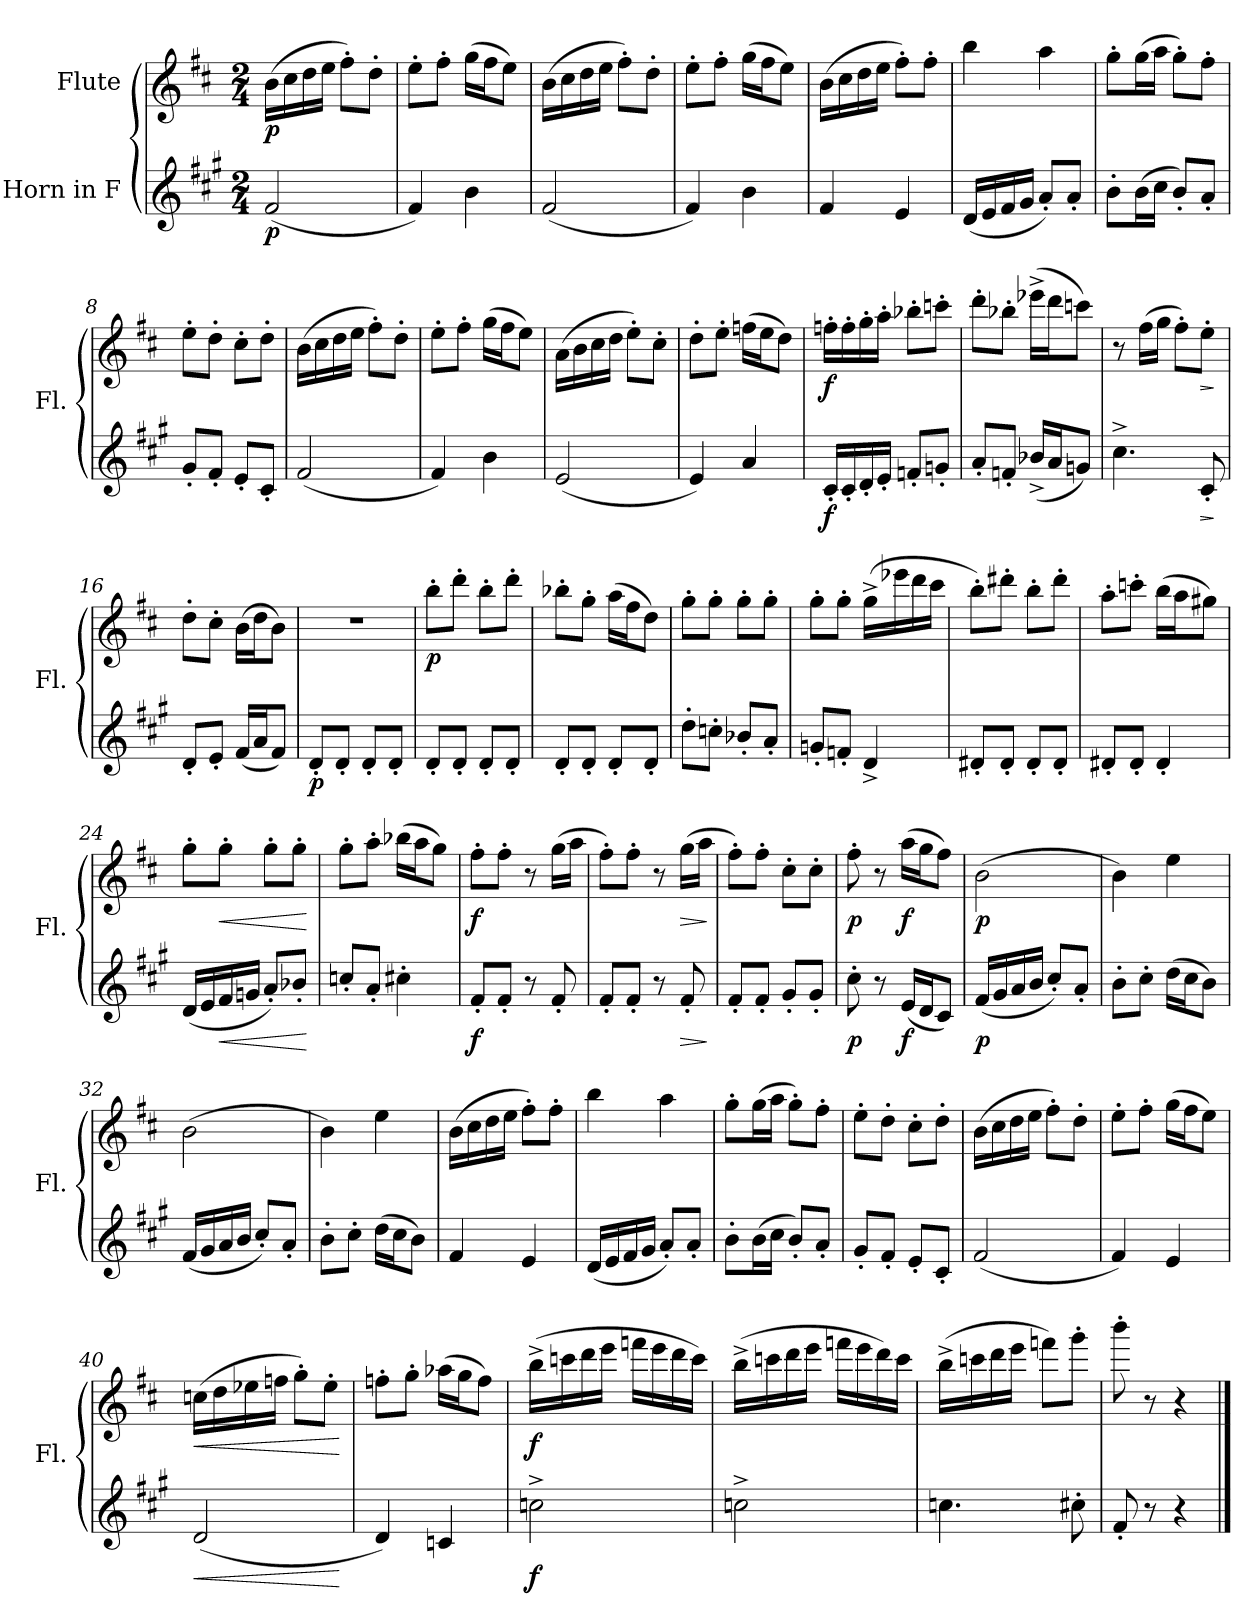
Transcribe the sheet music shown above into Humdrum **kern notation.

**kern	**dynam	**kern	**dynam
*part2	*part2	*part1	*part1
*staff2	*staff2	*staff1	*staff1
*I"Horn in F	*	*I"Flute	*
*	*	*I'Fl.	*
*clefG2	*	*clefG2	*
*ITrd4c7	*	*	*
*k[f#c#]	*	*k[f#c#]	*
*M2/4	*	*M2/4	*
*MM88	*	*MM88	*
=1	=1	=1	=1
!	!LO:DY:b	!	!LO:DY:b
(2B/	p	(16b\LL	p
.	.	16cc#\	.
.	.	16dd\	.
.	.	16ee\JJ	.
.	.	8ff#'\L)	.
.	.	8dd'\J	.
=2	=2	=2	=2
4B/)	.	8ee'\L	.
.	.	8ff#'\J	.
4e\	.	(16gg\LL	.
.	.	16ff#\J	.
.	.	8ee\J)	.
=3	=3	=3	=3
(2B/	.	(16b\LL	.
.	.	16cc#\	.
.	.	16dd\	.
.	.	16ee\JJ	.
.	.	8ff#'\L)	.
.	.	8dd'\J	.
=4	=4	=4	=4
4B/)	.	8ee'\L	.
.	.	8ff#'\J	.
4e\	.	(16gg\LL	.
.	.	16ff#\J	.
.	.	8ee\J)	.
=5	=5	=5	=5
4B/	.	(16b\LL	.
.	.	16cc#\	.
.	.	16dd\	.
.	.	16ee\JJ	.
4A/	.	8ff#'\L)	.
.	.	8ff#'\J	.
=6	=6	=6	=6
(16G/LL	.	4bb\	.
16A/	.	.	.
16B/	.	.	.
16c#/JJ	.	.	.
8d'/L)	.	4aa\	.
8d'/J	.	.	.
!!LO:LB:g=z
=7	=7	=7	=7
8e'\L	.	8gg'\L	.
(16e\L	.	(16gg\L	.
16f#\JJ	.	16aa\JJ	.
8e'/L)	.	8gg'\L)	.
8d'/J	.	8ff#'\J	.
=8	=8	=8	=8
8c#'/L	.	8ee'\L	.
8B'/J	.	8dd'\J	.
8A'/L	.	8cc#'\L	.
8F#'/J	.	8dd'\J	.
=9	=9	=9	=9
(2B/	.	(16b\LL	.
.	.	16cc#\	.
.	.	16dd\	.
.	.	16ee\JJ	.
.	.	8ff#'\L)	.
.	.	8dd'\J	.
=10	=10	=10	=10
4B/)	.	8ee'\L	.
.	.	8ff#'\J	.
4e\	.	(16gg\LL	.
.	.	16ff#\J	.
.	.	8ee\J)	.
=11	=11	=11	=11
(2A/	.	(16a\LL	.
.	.	16b\	.
.	.	16cc#\	.
.	.	16dd\JJ	.
.	.	8ee'\L)	.
.	.	8cc#'\J	.
=12	=12	=12	=12
4A/)	.	8dd'\L	.
.	.	8ee'\J	.
4d/	.	(16ffn\LL	.
.	.	16ee\J	.
.	.	8dd\J)	.
!!LO:LB:g=z
=13	=13	=13	=13
!	!LO:DY:b	!	!LO:DY:b
16F#'/LL	f	16ffn'\LL	f
16F#'/	.	16ff'\	.
16G'/	.	16gg'\	.
16A'/JJ	.	16aa'\JJ	.
8B-X'/L	.	8bb-X'\L	.
8cn'/J	.	8cccn'\J	.
=14	=14	=14	=14
8d'/L	.	8ddd'\L	.
8B-X'/J	.	8bb-X'\J	.
(16e-X^/LL	.	(16eee-X^\LL	.
16d/J	.	16ddd\J	.
8cn/J)	.	8cccn\J)	.
=15	=15	=15	=15
4.f#^\	.	8r	.
.	.	(16ff#\LL	.
.	.	16gg\JJ	.
.	.	8ff#'\L)	.
!	!LO:HP:b	!	!LO:HP:b
8F#'/	>	8ee'\J	>
.	]	.	]
=16	=16	=16	=16
8G'/L	.	8dd'\L	.
8A'/J	.	8cc#'\J	.
(16B/LL	.	(16b\LL	.
16d/J	.	16dd\J	.
8B/J)	.	8b\J)	.
=17	=17	=17	=17
!	!LO:DY:b	!	!
8G'/L	p	2r	.
8G'/J	.	.	.
8G'/L	.	.	.
8G'/J	.	.	.
=18	=18	=18	=18
!	!	!	!LO:DY:b
8G'/L	.	8bb'\L	p
8G'/J	.	8ddd'\J	.
8G'/L	.	8bb'\L	.
8G'/J	.	8ddd'\J	.
!!LO:LB:g=z
=19	=19	=19	=19
8G'/L	.	8bb-X'\L	.
8G'/J	.	8gg'\J	.
8G'/L	.	(16aa\LL	.
.	.	16ff#\J	.
8G'/J	.	8dd\J)	.
=20	=20	=20	=20
8g'\L	.	8gg'\L	.
8fn'\J	.	8gg'\J	.
8e-X'/L	.	8gg'\L	.
8d'/J	.	8gg'\J	.
=21	=21	=21	=21
8cn'/L	.	8gg'\L	.
8B-X'/J	.	8gg'\J	.
4G^/	.	(16gg^\LL	.
.	.	16eee-X\	.
.	.	16ddd\	.
.	.	16ccc#\JJ	.
=22	=22	=22	=22
8G#X'/L	.	8bb'\L)	.
8G#'/J	.	8ddd#X'\J	.
8G#'/L	.	8bb'\L	.
8G#'/J	.	8ddd#'\J	.
=23	=23	=23	=23
8G#X'/L	.	8aa'\L	.
8G#'/J	.	8cccn'\J	.
4G#'/	.	(16bb\LL	.
.	.	16aa\J	.
.	.	8gg#X\J)	.
!!LO:LB:g=z
=24	=24	=24	=24
(16G/LL	.	8gg'\L	.
16A/	.	.	.
!	!LO:HP:b	!	!LO:HP:b
16B/	<	8gg'\J	<
16cn/JJ	.	.	.
8d'/L)	.	8gg'\L	.
8e-X'/J	.	8gg'\J	.
.	[	.	[
=25	=25	=25	=25
8fn'/L	.	8gg'\L	.
8d'/J	.	8aa'\J	.
4f#X'\	.	(16bb-X\LL	.
.	.	16aa\J	.
.	.	8gg\J)	.
=26	=26	=26	=26
!	!LO:DY:b	!	!LO:DY:b
8B'/L	f	8ff#'\L	f
8B'/J	.	8ff#'\J	.
8r	.	8r	.
8B'/	.	(16gg\LL	.
.	.	16aa\JJ	.
=27	=27	=27	=27
8B'/L	.	8ff#'\L)	.
8B'/J	.	8ff#'\J	.
8r	.	8r	.
!	!LO:HP:b	!	!LO:HP:b
8B'/	>	(16gg\LL	>
.	.	16aa\JJ	.
.	]	.	]
=28	=28	=28	=28
8B'/L	.	8ff#'\L)	.
8B'/J	.	8ff#'\J	.
8c#'/L	.	8cc#'\L	.
8c#'/J	.	8cc#'\J	.
=29	=29	=29	=29
!	!LO:DY:b	!	!LO:DY:b
8f#'\	p	8ff#'\	p
8r	.	8r	.
!	!LO:DY:b	!	!LO:DY:b
(16A/LL	f	(16aa\LL	f
16G/J	.	16gg\J	.
8F#/J)	.	8ff#\J)	.
!!LO:PB:g=z
=30	=30	=30	=30
!	!LO:DY:b	!	!LO:DY:b
(16B/LL	p	(2b\	p
16c#/	.	.	.
16d/	.	.	.
16e/JJ	.	.	.
8f#'/L)	.	.	.
8d'/J	.	.	.
=31	=31	=31	=31
8e'\L	.	4b\)	.
8f#'\J	.	.	.
(16g\LL	.	4ee\	.
16f#\J	.	.	.
8e\J)	.	.	.
=32	=32	=32	=32
(16B/LL	.	(2b\	.
16c#/	.	.	.
16d/	.	.	.
16e/JJ	.	.	.
8f#'/L)	.	.	.
8d'/J	.	.	.
=33	=33	=33	=33
8e'\L	.	4b\)	.
8f#'\J	.	.	.
(16g\LL	.	4ee\	.
16f#\J	.	.	.
8e\J)	.	.	.
=34	=34	=34	=34
4B/	.	(16b\LL	.
.	.	16cc#\	.
.	.	16dd\	.
.	.	16ee\JJ	.
4A/	.	8ff#'\L)	.
.	.	8ff#'\J	.
=35	=35	=35	=35
(16G/LL	.	4bb\	.
16A/	.	.	.
16B/	.	.	.
16c#/JJ	.	.	.
8d'/L)	.	4aa\	.
8d'/J	.	.	.
!!LO:LB:g=z
=36	=36	=36	=36
8e'\L	.	8gg'\L	.
(16e\L	.	(16gg\L	.
16f#\JJ	.	16aa\JJ	.
8e'/L)	.	8gg'\L)	.
8d'/J	.	8ff#'\J	.
=37	=37	=37	=37
8c#'/L	.	8ee'\L	.
8B'/J	.	8dd'\J	.
8A'/L	.	8cc#'\L	.
8F#'/J	.	8dd'\J	.
=38	=38	=38	=38
(2B/	.	(16b\LL	.
.	.	16cc#\	.
.	.	16dd\	.
.	.	16ee\JJ	.
.	.	8ff#'\L)	.
.	.	8dd'\J	.
=39	=39	=39	=39
4B/)	.	8ee'\L	.
.	.	8ff#'\J	.
4A/	.	(16gg\LL	.
.	.	16ff#\J	.
.	.	8ee\J)	.
=40	=40	=40	=40
!	!LO:HP:b	!	!LO:HP:b
(2G/	<	(16ccn\LL	<
.	.	16dd\	.
.	.	16ee-X\	.
.	.	16ffn\JJ	.
.	.	8gg'\L)	.
.	.	8ee-'\J	.
.	[	.	[
=41	=41	=41	=41
4G/)	.	8ffn'\L	.
.	.	8gg'\J	.
4Fn/	.	(16aa-X\LL	.
.	.	16gg\J	.
.	.	8ff\J)	.
!!LO:LB:g=z
=42	=42	=42	=42
!	!LO:DY:b	!	!LO:DY:b
2fn^\	f	(16bb^\LL	f
.	.	16cccn\	.
.	.	16ddd\	.
.	.	16eee\JJ	.
.	.	16fffn\LL	.
.	.	16eee\	.
.	.	16ddd\	.
.	.	16ccc\JJ)	.
=43	=43	=43	=43
2fn^\	.	(16bb^\LL	.
.	.	16cccn\	.
.	.	16ddd\	.
.	.	16eee\JJ	.
.	.	16fffn\LL	.
.	.	16eee\	.
.	.	16ddd\)	.
.	.	16ccc\JJ	.
=44	=44	=44	=44
4.fn\	.	(16bb^\LL	.
.	.	16cccn\	.
.	.	16ddd\	.
.	.	16eee\JJ	.
.	.	8fffn\L)	.
8f#X'\	.	8ggg'\J	.
=45	=45	=45	=45
8B'/	.	8bbb'\	.
8r	.	8r	.
4r	.	4r	.
==	==	==	==
*-	*-	*-	*-
